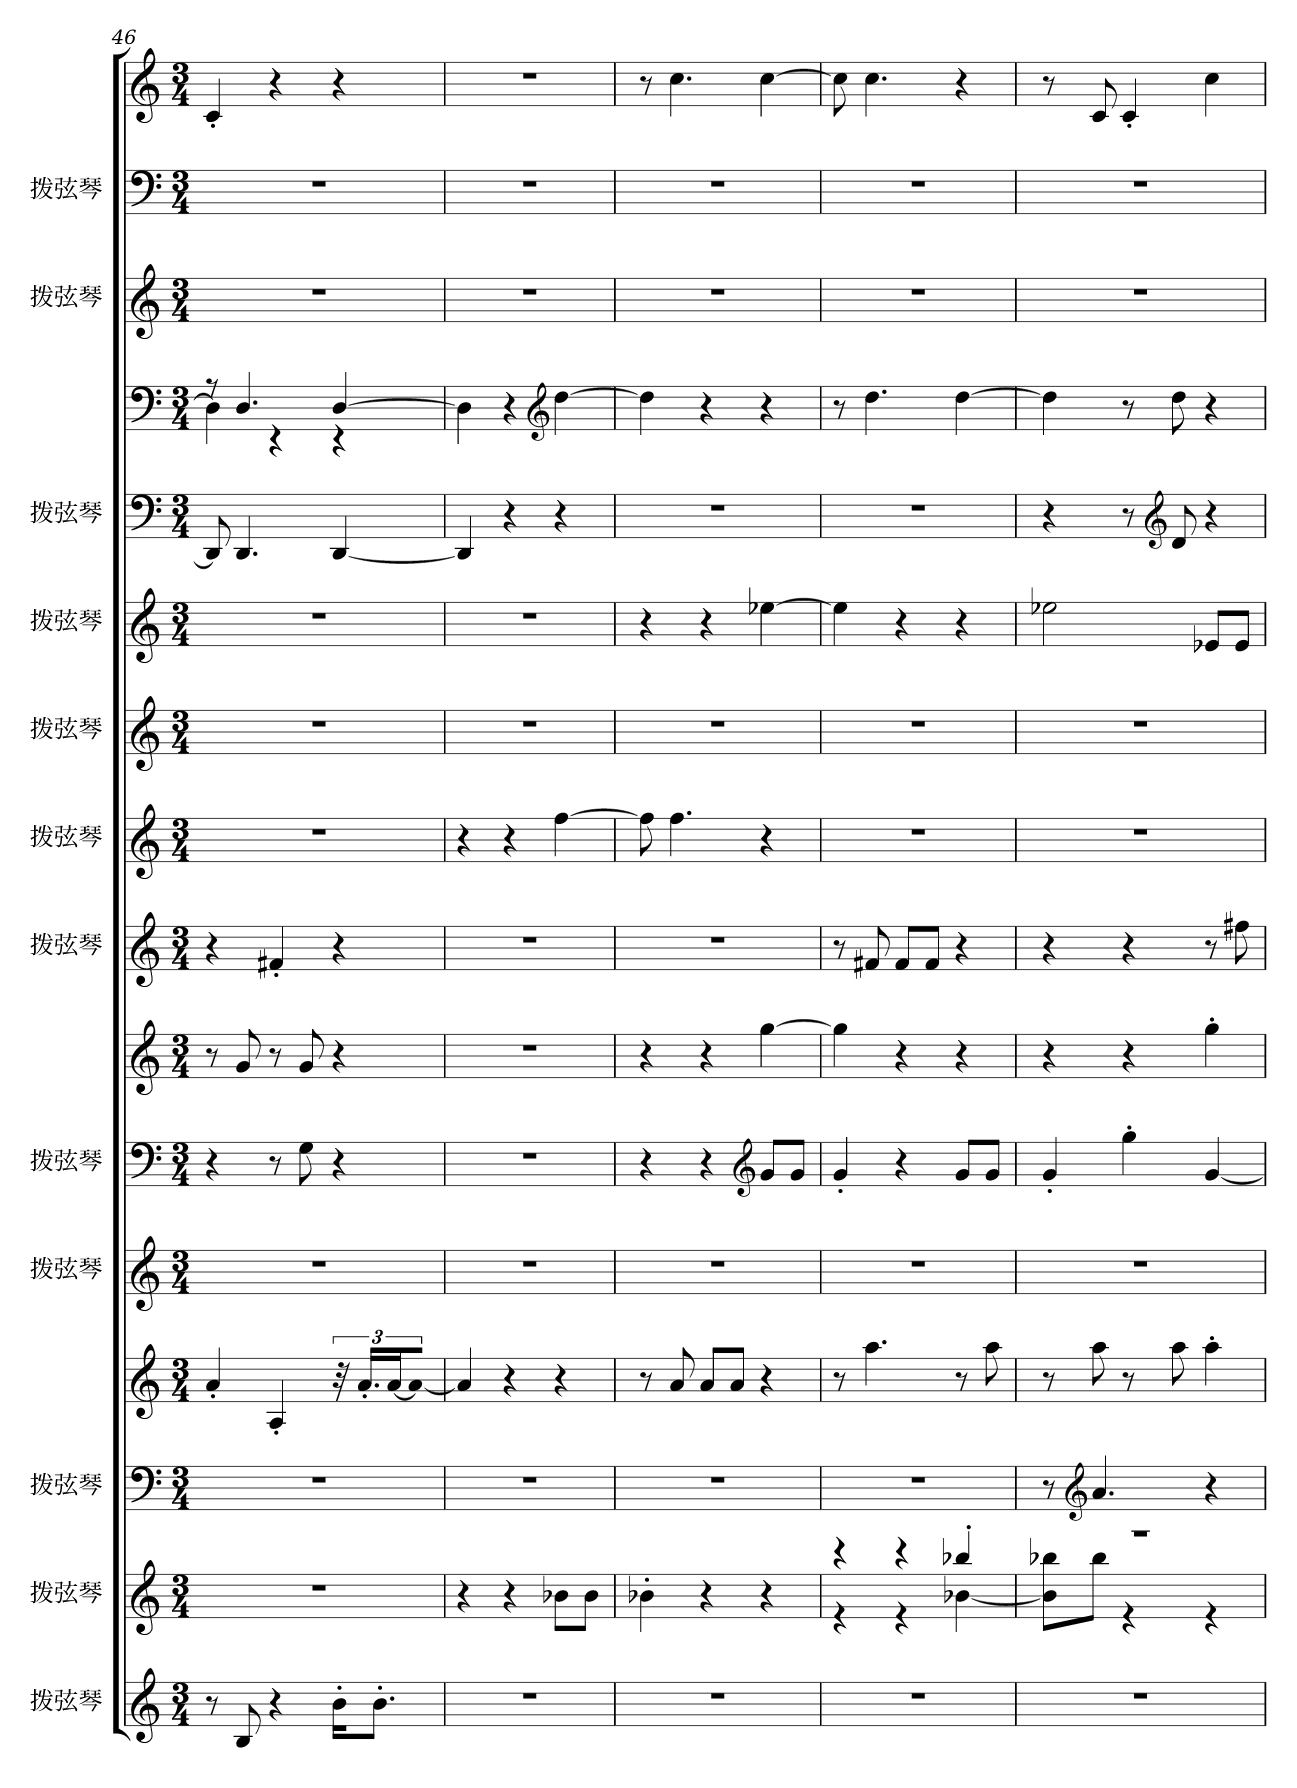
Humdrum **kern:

**kern	**kern	**kern	**kern	**kern	**kern	**kern	**kern	**kern	**kern	**kern	**kern	**kern	**kern	**kern	**kern
*part12	*part11	*part10	*part10	*part9	*part8	*part8	*part7	*part6	*part5	*part4	*part3	*part3	*part2	*part1	*part1
*staff16	*staff15	*staff14	*staff13	*staff12	*staff11	*staff10	*staff9	*staff8	*staff7	*staff6	*staff5	*staff4	*staff3	*staff2	*staff1
*I"拨弦琴	*I"拨弦琴	*I"拨弦琴	*	*I"拨弦琴	*I"拨弦琴	*	*I"拨弦琴	*I"拨弦琴	*I"拨弦琴	*I"拨弦琴	*I"拨弦琴	*	*I"拨弦琴	*I"拨弦琴	*
*clefG2	*clefG2	*clefF4	*clefG2	*clefG2	*clefF4	*clefG2	*clefG2	*clefG2	*clefG2	*clefG2	*clefF4	*clefF4	*clefG2	*clefF4	*clefG2
*k[]	*k[]	*k[]	*k[]	*k[]	*k[]	*k[]	*k[]	*k[]	*k[]	*k[]	*k[]	*k[]	*k[]	*k[]	*k[]
*M3/4	*M3/4	*M3/4	*M3/4	*M3/4	*M3/4	*M3/4	*M3/4	*M3/4	*M3/4	*M3/4	*M3/4	*M3/4	*M3/4	*M3/4	*M3/4
=46	=46	=46	=46	=46	=46	=46	=46	=46	=46	=46	=46	=46	=46	=46	=46
*	*	*	*	*	*	*	*	*	*	*	*	*^	*	*	*
8r	2.r	2.r	4a'/	2.r	4r	8r	4r	2.r	2.r	2.r	8DD/]	8r	4D\]	2.r	2.r	4c'/
8B/	.	.	.	.	.	8g/	.	.	.	.	4.DD/	4.D/	.	.	.	.
4r	.	.	4A'/	.	8r	8r	4f#X'/	.	.	.	.	.	4r	.	.	4r
.	.	.	.	.	8G\	8g/	.	.	.	.	.	.	.	.	.	.
16b'\KL	.	.	48r	.	4r	4r	4r	.	.	.	[4DD/	[4D/	4r	.	.	4r
.	.	.	24.a'/LL	.	.	.	.	.	.	.	.	.	.	.	.	.
8.b'\J	.	.	.	.	.	.	.	.	.	.	.	.	.	.	.	.
.	.	.	[24a/J	.	.	.	.	.	.	.	.	.	.	.	.	.
.	.	.	8a/J_	.	.	.	.	.	.	.	.	.	.	.	.	.
*	*	*	*	*	*	*	*	*	*	*	*	*v	*v	*	*	*
=47	=47	=47	=47	=47	=47	=47	=47	=47	=47	=47	=47	=47	=47	=47	=47
2.r	4r	2.r	4a/]	2.r	2.r	2.r	2.r	4r	2.r	2.r	4DD/]	4D\]	2.r	2.r	2.r
.	4r	.	4r	.	.	.	.	4r	.	.	4r	4r	.	.	.
*	*	*	*	*	*	*	*	*	*	*	*	*clefG2	*	*	*
.	8b-X\L	.	4r	.	.	.	.	[4ff\	.	.	4r	[4dd\	.	.	.
.	8b-\J	.	.	.	.	.	.	.	.	.	.	.	.	.	.
!!LO:PB:g=z
=48	=48	=48	=48	=48	=48	=48	=48	=48	=48	=48	=48	=48	=48	=48	=48
2.r	4b-X'\	2.r	8r	2.r	4r	4r	2.r	8ff\]	2.r	4r	2.r	4dd\]	2.r	2.r	8r
.	.	.	8a/	.	.	.	.	4.ff\	.	.	.	.	.	.	4.cc\
.	4r	.	8a/L	.	4r	4r	.	.	.	4r	.	4r	.	.	.
.	.	.	8a/J	.	.	.	.	.	.	.	.	.	.	.	.
*	*	*	*	*	*clefG2	*	*	*	*	*	*	*	*	*	*
.	4r	.	4r	.	8g/L	[4gg\	.	4r	.	[4ee-X\	.	4r	.	.	[4cc\
.	.	.	.	.	8g/J	.	.	.	.	.	.	.	.	.	.
=49	=49	=49	=49	=49	=49	=49	=49	=49	=49	=49	=49	=49	=49	=49	=49
*	*^	*	*	*	*	*	*	*	*	*	*	*	*	*	*
2.r	4r	4r	2.r	8r	2.r	4g'/	4gg\]	8r	2.r	2.r	4ee-\]	2.r	8r	2.r	2.r	8cc\]
.	.	.	.	4.aa\	.	.	.	8f#X/	.	.	.	.	4.dd\	.	.	4.cc\
.	4r	4r	.	.	.	4r	4r	8f#/L	.	.	4r	.	.	.	.	.
.	.	.	.	.	.	.	.	8f#/J	.	.	.	.	.	.	.	.
.	4bb-X'/	[4b-X\	.	8r	.	8g/L	4r	4r	.	.	4r	.	[4dd\	.	.	4r
.	.	.	.	8aa\	.	8g/J	.	.	.	.	.	.	.	.	.	.
=50	=50	=50	=50	=50	=50	=50	=50	=50	=50	=50	=50	=50	=50	=50	=50	=50
2.r	2.r	8b-\] 8bb-X\L	8r	8r	2.r	4g'/	4r	4r	2.r	2.r	2ee-X\	4r	4dd\]	2.r	2.r	8r
*	*	*	*clefG2	*	*	*	*	*	*	*	*	*	*	*	*	*
.	.	8bb-\J	4.a/	8aa\	.	.	.	.	.	.	.	.	.	.	.	8c/
.	.	4r	.	8r	.	4gg'\	4r	4r	.	.	.	8r	8r	.	.	4c'/
*	*	*	*	*	*	*	*	*	*	*	*	*clefG2	*	*	*	*
.	.	.	.	8aa\	.	.	.	.	.	.	.	8d/	8dd\	.	.	.
.	.	4r	4r	4aa'\	.	[4g/	4gg'\	8r	.	.	8e-X/L	4r	4r	.	.	4cc\
.	.	.	.	.	.	.	.	8ff#X\	.	.	8e-/J	.	.	.	.	.
*	*v	*v	*	*	*	*	*	*	*	*	*	*	*	*	*	*
=	=	=	=	=	=	=	=	=	=	=	=	=	=	=	=
*-	*-	*-	*-	*-	*-	*-	*-	*-	*-	*-	*-	*-	*-	*-	*-
